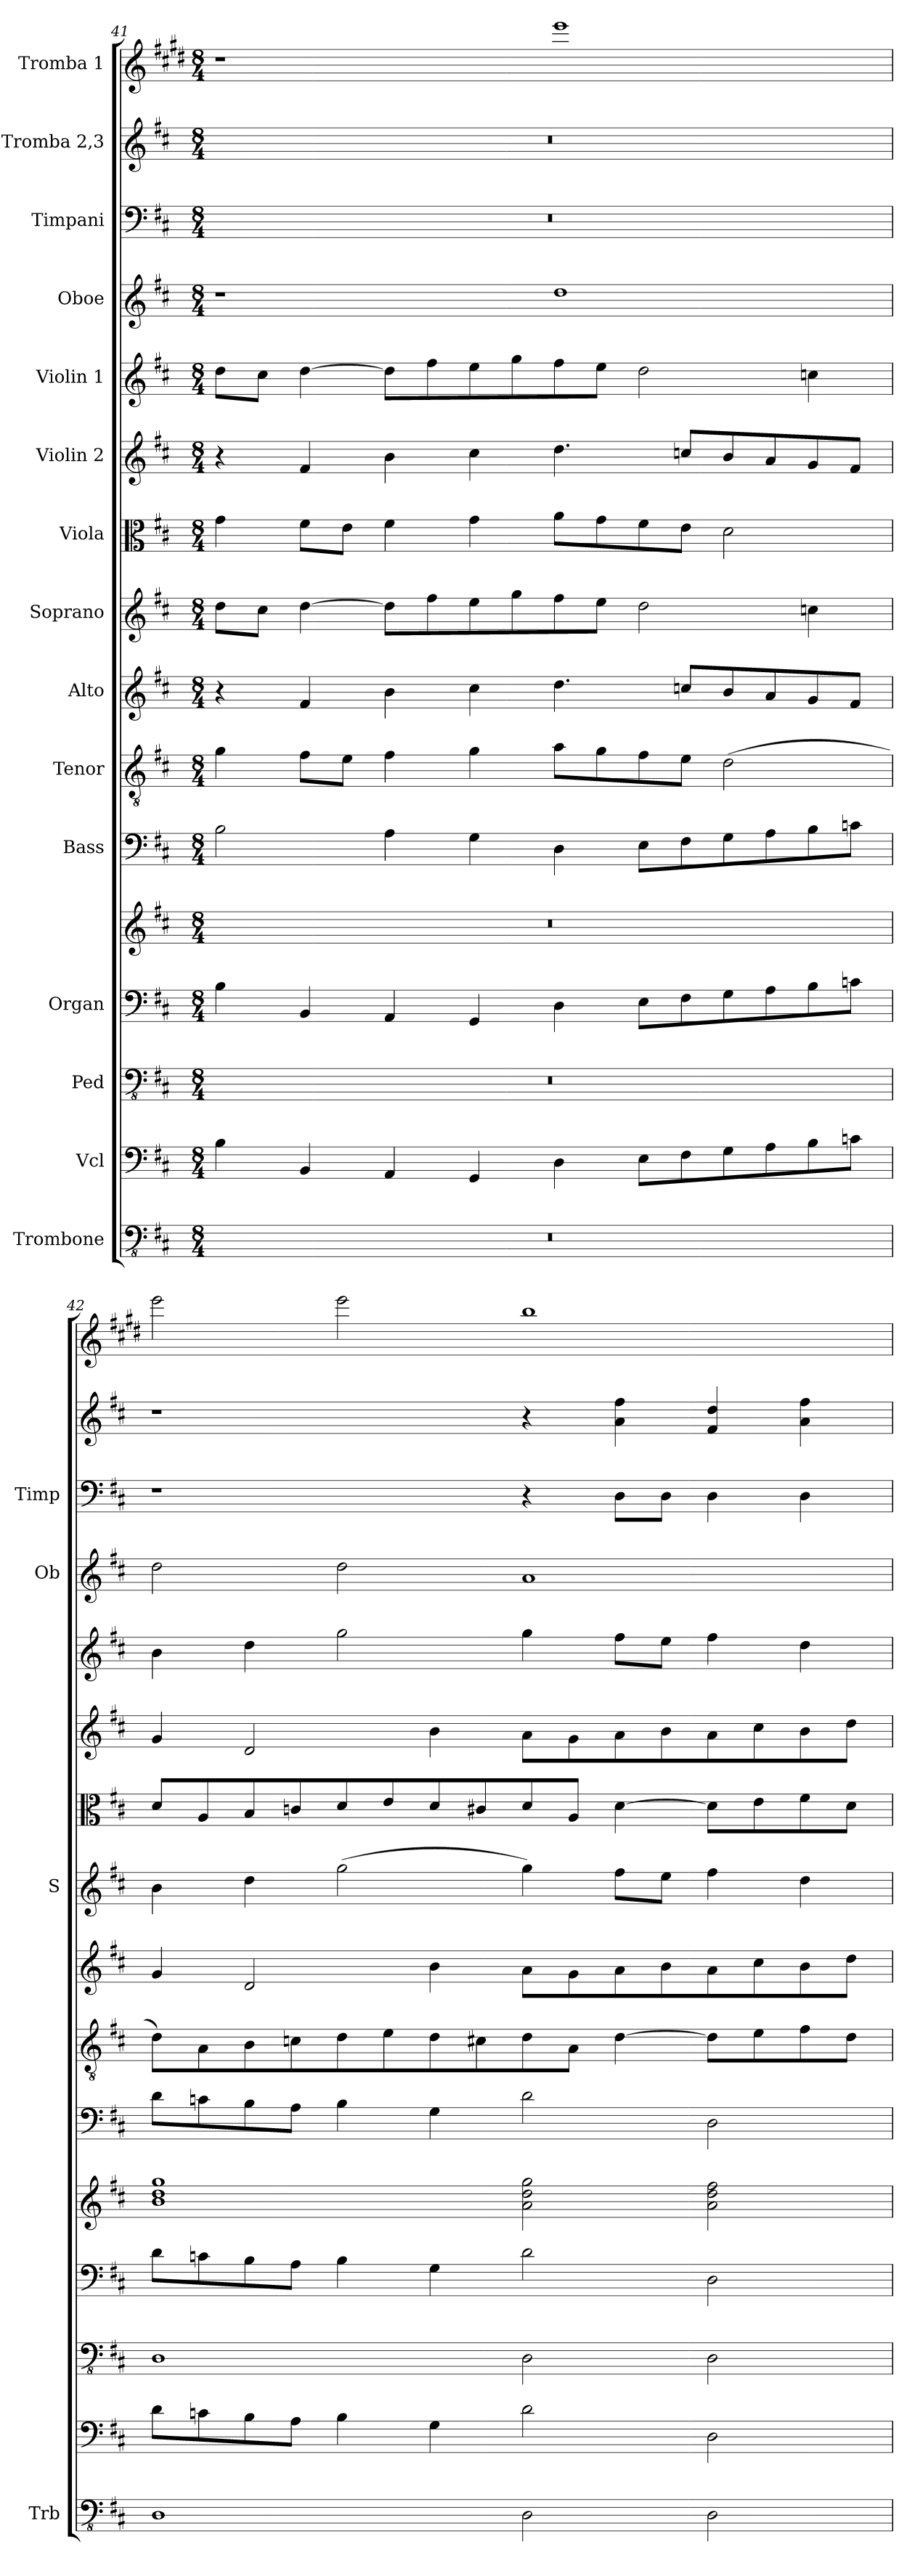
**kern	**kern	**kern	**kern	**kern	**kern	**kern	**kern	**kern	**kern	**kern	**kern	**kern	**kern	**kern	**kern
*part15	*part14	*part13	*part12	*part12	*part11	*part10	*part9	*part8	*part7	*part6	*part5	*part4	*part3	*part2	*part1
*staff16	*staff15	*staff14	*staff13	*staff12	*staff11	*staff10	*staff9	*staff8	*staff7	*staff6	*staff5	*staff4	*staff3	*staff2	*staff1
*I"Trombone	*I"Vcl	*I"Ped	*I"Organ	*	*I"Bass	*I"Tenor	*I"Alto	*I"Soprano	*I"Viola	*I"Violin 2	*I"Violin 1	*I"Oboe	*I"Timpani	*I"Tromba 2,3	*I"Tromba 1
*I'Trb	*	*	*	*	*	*	*	*I'S	*	*	*	*I'Ob	*I'Timp	*	*
*clefFv4	*clefF4	*clefFv4	*clefF4	*clefG2	*clefF4	*clefGv2	*clefG2	*clefG2	*clefC3	*clefG2	*clefG2	*clefG2	*clefF4	*clefG2	*clefG2
*	*	*	*	*	*	*	*	*	*	*	*	*	*	*	*ITrd1c2
*k[f#c#]	*k[f#c#]	*k[f#c#]	*k[f#c#]	*k[f#c#]	*k[f#c#]	*k[f#c#]	*k[f#c#]	*k[f#c#]	*k[f#c#]	*k[f#c#]	*k[f#c#]	*k[f#c#]	*k[f#c#]	*k[f#c#]	*k[f#c#]
*M8/4	*M8/4	*M8/4	*M8/4	*M8/4	*M8/4	*M8/4	*M8/4	*M8/4	*M8/4	*M8/4	*M8/4	*M8/4	*M8/4	*M8/4	*M8/4
=41	=41	=41	=41	=41	=41	=41	=41	=41	=41	=41	=41	=41	=41	=41	=41
0r	4B\	0r	4B\	0r	2B\	4g\	4r	8dd\L	4g\	4r	8dd\L	1r	0r	0r	1r
.	.	.	.	.	.	.	.	8cc#\J	.	.	8cc#\J	.	.	.	.
.	4BB/	.	4BB/	.	.	8f#\L	4f#/	[4dd\	8f#\L	4f#/	[4dd\	.	.	.	.
.	.	.	.	.	.	8e\J	.	.	8e\J	.	.	.	.	.	.
.	4AA/	.	4AA/	.	4A\	4f#\	4b\	8dd\L]	4f#\	4b\	8dd\L]	.	.	.	.
.	.	.	.	.	.	.	.	8ff#\	.	.	8ff#\	.	.	.	.
.	4GG/	.	4GG/	.	4G\	4g\	4cc#\	8ee\	4g\	4cc#\	8ee\	.	.	.	.
.	.	.	.	.	.	.	.	8gg\	.	.	8gg\	.	.	.	.
.	4D\	.	4D\	.	4D\	8a\L	4.dd\	8ff#\	8a\L	4.dd\	8ff#\	1dd	.	.	1ddd
.	.	.	.	.	.	8g\	.	8ee\J	8g\	.	8ee\J	.	.	.	.
.	8E\L	.	8E\L	.	8E\L	8f#\	.	2dd\	8f#\	.	2dd\	.	.	.	.
.	8F#\	.	8F#\	.	8F#\	8e\J	8ccn/L	.	8e\J	8ccn/L	.	.	.	.	.
.	8G\	.	8G\	.	8G\	(2d\	8b/	.	2d\	8b/	.	.	.	.	.
.	8A\	.	8A\	.	8A\	.	8a/	.	.	8a/	.	.	.	.	.
.	8B\	.	8B\	.	8B\	.	8g/	4ccn\	.	8g/	4ccn\	.	.	.	.
.	8cn\J	.	8cn\J	.	8cn\J	.	8f#/J	.	.	8f#/J	.	.	.	.	.
=42	=42	=42	=42	=42	=42	=42	=42	=42	=42	=42	=42	=42	=42	=42	=42
1DD	8d\L	1DD	8d\L	1b 1dd 1gg	8d\L	8d\L)	4g/	4b\	8d/L	4g/	4b\	2dd\	1r	1r	2ddd\
.	8cn\	.	8cn\	.	8cn\	8A\	.	.	8A/	.	.	.	.	.	.
.	8B\	.	8B\	.	8B\	8B\	2d/	4dd\	8B/	2d/	4dd\	.	.	.	.
.	8A\J	.	8A\J	.	8A\J	8cn\	.	.	8cn/	.	.	.	.	.	.
.	4B\	.	4B\	.	4B\	8d\	.	(2gg\	8d/	.	2gg\	2dd\	.	.	2ddd\
.	.	.	.	.	.	8e\	.	.	8e/	.	.	.	.	.	.
.	4G\	.	4G\	.	4G\	8d\	4b\	.	8d/	4b\	.	.	.	.	.
.	.	.	.	.	.	8c#X\	.	.	8c#X/	.	.	.	.	.	.
2DD\	2d\	2DD\	2d\	2a\ 2dd\ 2gg\	2d\	8d\	8a\L	4gg\)	8d/	8a\L	4gg\	1a	4r	4r	1aa
.	.	.	.	.	.	8A\J	8g\	.	8A/J	8g\	.	.	.	.	.
.	.	.	.	.	.	[4d\	8a\	8ff#\L	[4d\	8a\	8ff#\L	.	8D\L	4a\ 4ff#\	.
.	.	.	.	.	.	.	8b\	8ee\J	.	8b\	8ee\J	.	8D\J	.	.
2DD\	2D\	2DD\	2D\	2a\ 2dd\ 2ff#\	2D\	8d\L]	8a\	4ff#\	8d\L]	8a\	4ff#\	.	4D\	4f#/ 4dd/	.
.	.	.	.	.	.	8e\	8cc#\	.	8e\	8cc#\	.	.	.	.	.
.	.	.	.	.	.	8f#\	8b\	4dd\	8f#\	8b\	4dd\	.	4D\	4a\ 4ff#\	.
.	.	.	.	.	.	8d\J	8dd\J	.	8d\J	8dd\J	.	.	.	.	.
=	=	=	=	=	=	=	=	=	=	=	=	=	=	=	=
*-	*-	*-	*-	*-	*-	*-	*-	*-	*-	*-	*-	*-	*-	*-	*-
